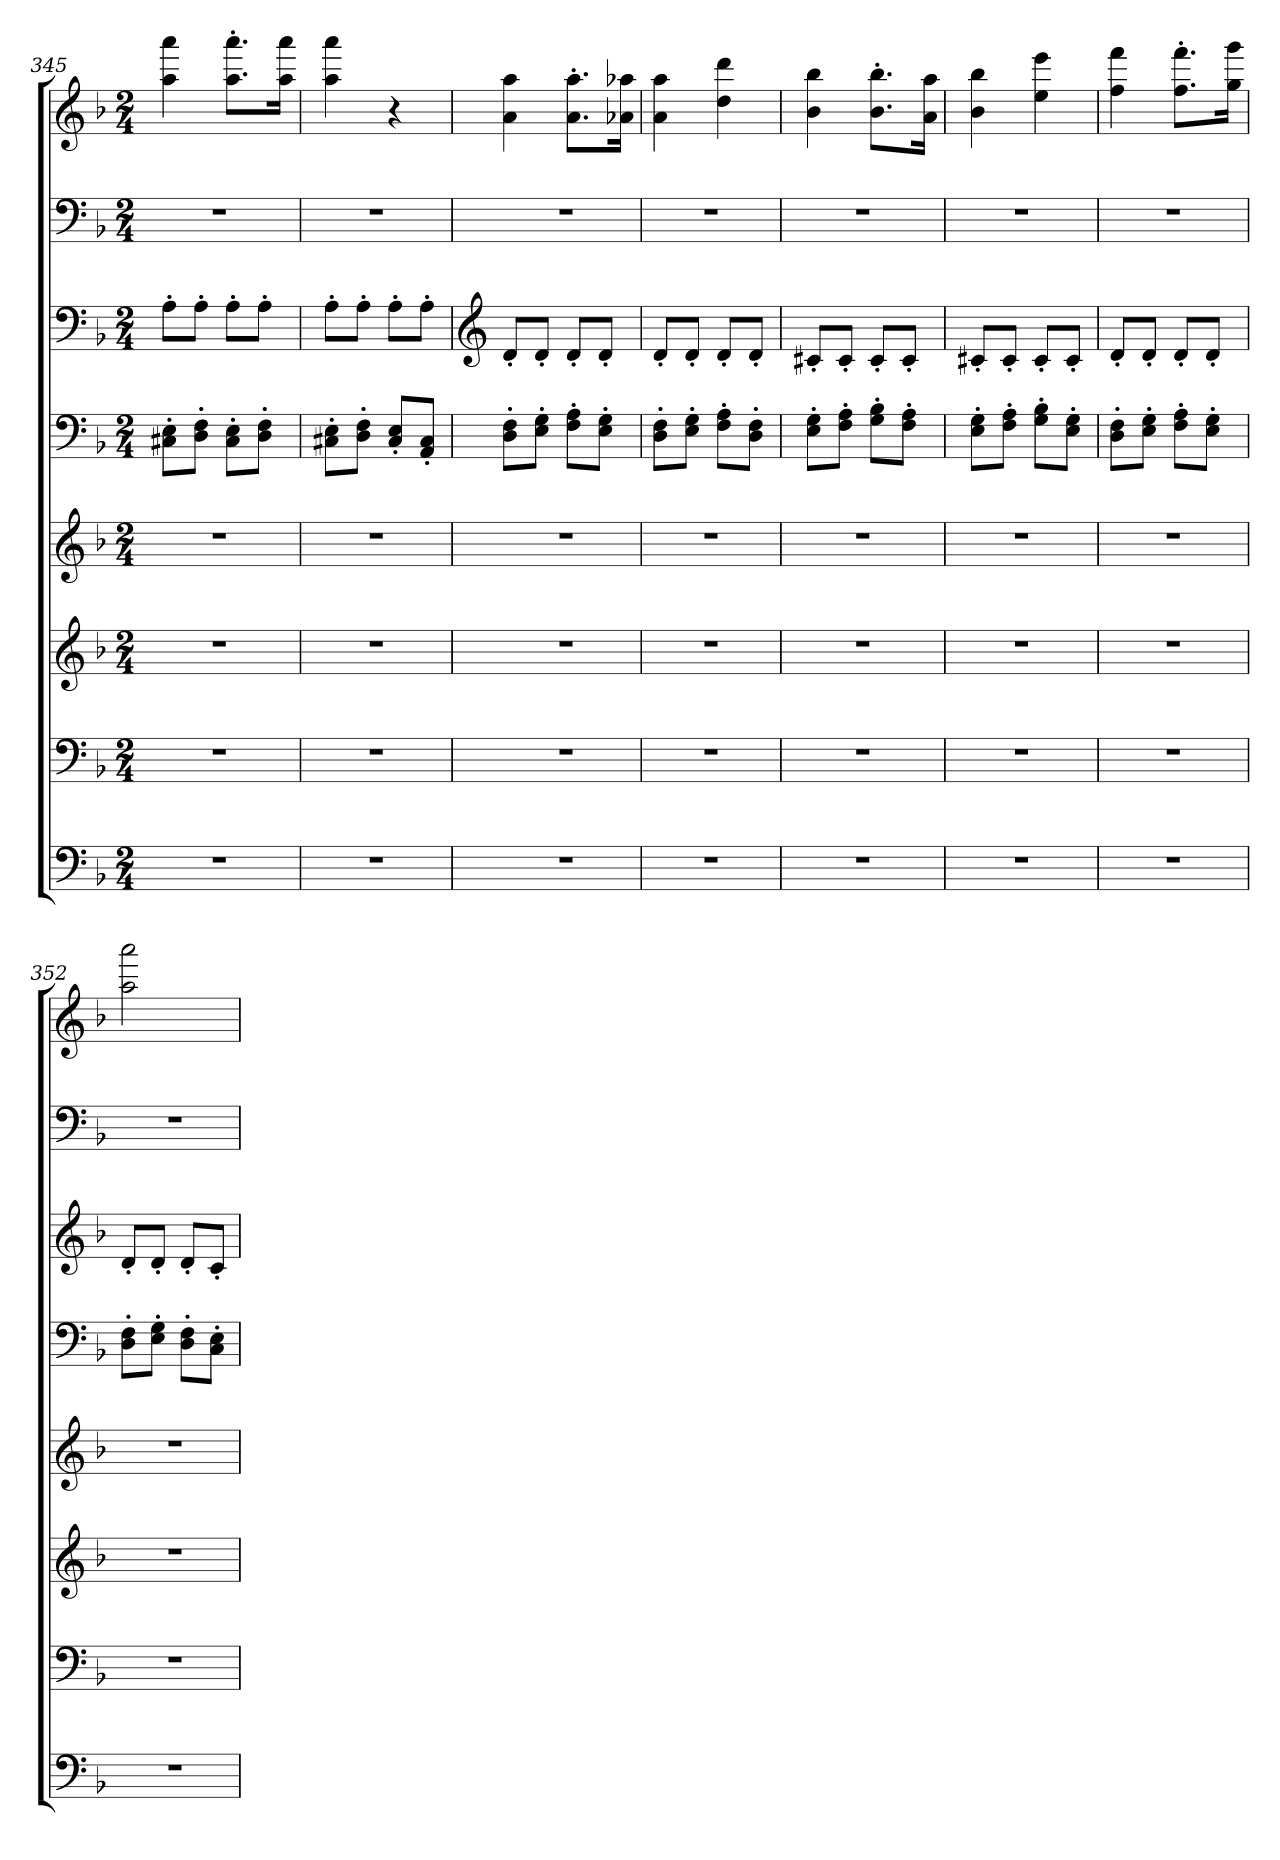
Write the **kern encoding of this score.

**kern	**kern	**kern	**kern	**kern	**kern	**kern	**kern
*part5	*part5	*part4	*part4	*part3	*part3	*part2	*part1
*staff8	*staff7	*staff6	*staff5	*staff4	*staff3	*staff2	*staff1
*clefF4	*clefF4	*clefG2	*clefG2	*clefF4	*clefF4	*clefF4	*clefG2
*k[b-]	*k[b-]	*k[b-]	*k[b-]	*k[b-]	*k[b-]	*k[b-]	*k[b-]
*M2/4	*M2/4	*M2/4	*M2/4	*M2/4	*M2/4	*M2/4	*M2/4
=345	=345	=345	=345	=345	=345	=345	=345
2r	2r	2r	2r	8C#X\' 8E\'L	8A'\L	2r	4aa\ 4aaa\
.	.	.	.	8D\' 8F\'J	8A'\J	.	.
.	.	.	.	8C#\' 8E\'L	8A'\L	.	8.aa\' 8.aaa\'L
.	.	.	.	8D\' 8F\'J	8A'\J	.	.
.	.	.	.	.	.	.	16aa\ 16aaa\Jk
=346	=346	=346	=346	=346	=346	=346	=346
*	*	*	*	*	*	*	*MM96
2r	2r	2r	2r	8C#X\' 8E\'L	8A'\L	2r	4aa\ 4aaa\
.	.	.	.	8D\' 8F\'J	8A'\J	.	.
.	.	.	.	8C#/' 8E/'L	8A'\L	.	4r
.	.	.	.	8AA/' 8C#/'J	8A'\J	.	.
!!LO:PB:g=z
=347	=347	=347	=347	=347	=347	=347	=347
*	*	*	*	*	*clefG2	*	*
*	*	*	*	*	*	*	*MM96
2r	2r	2r	2r	8D\' 8F\'L	8d'/L	2r	4a\ 4aa\
.	.	.	.	8E\' 8G\'J	8d'/J	.	.
.	.	.	.	8F\' 8A\'L	8d'/L	.	8.a\' 8.aa\'L
.	.	.	.	8E\' 8G\'J	8d'/J	.	.
.	.	.	.	.	.	.	16a-X\ 16aa-X\Jk
=348	=348	=348	=348	=348	=348	=348	=348
2r	2r	2r	2r	8D\' 8F\'L	8d'/L	2r	4a\ 4aa\
.	.	.	.	8E\' 8G\'J	8d'/J	.	.
.	.	.	.	8F\' 8A\'L	8d'/L	.	4dd\ 4ddd\
.	.	.	.	8D\' 8F\'J	8d'/J	.	.
=349	=349	=349	=349	=349	=349	=349	=349
*	*	*	*	*	*	*	*MM96
2r	2r	2r	2r	8E\' 8G\'L	8c#X'/L	2r	4b-\ 4bb-\
.	.	.	.	8F\' 8A\'J	8c#'/J	.	.
.	.	.	.	8G\' 8B-\'L	8c#'/L	.	8.b-\' 8.bb-\'L
.	.	.	.	8F\' 8A\'J	8c#'/J	.	.
.	.	.	.	.	.	.	16a\ 16aa\Jk
=350	=350	=350	=350	=350	=350	=350	=350
2r	2r	2r	2r	8E\' 8G\'L	8c#X'/L	2r	4b-\ 4bb-\
.	.	.	.	8F\' 8A\'J	8c#'/J	.	.
.	.	.	.	8G\' 8B-\'L	8c#'/L	.	4ee\ 4eee\
.	.	.	.	8E\' 8G\'J	8c#'/J	.	.
=351	=351	=351	=351	=351	=351	=351	=351
*	*	*	*	*	*	*	*MM96
2r	2r	2r	2r	8D\' 8F\'L	8d'/L	2r	4ff\ 4fff\
.	.	.	.	8E\' 8G\'J	8d'/J	.	.
.	.	.	.	8F\' 8A\'L	8d'/L	.	8.ff\' 8.fff\'L
.	.	.	.	8E\' 8G\'J	8d'/J	.	.
.	.	.	.	.	.	.	16gg\ 16ggg\Jk
=352	=352	=352	=352	=352	=352	=352	=352
2r	2r	2r	2r	8D\' 8F\'L	8d'/L	2r	2aa\ 2aaa\
.	.	.	.	8E\' 8G\'J	8d'/J	.	.
.	.	.	.	8D\' 8F\'L	8d'/L	.	.
.	.	.	.	8C\' 8E\'J	8c'/J	.	.
=	=	=	=	=	=	=	=
*-	*-	*-	*-	*-	*-	*-	*-
